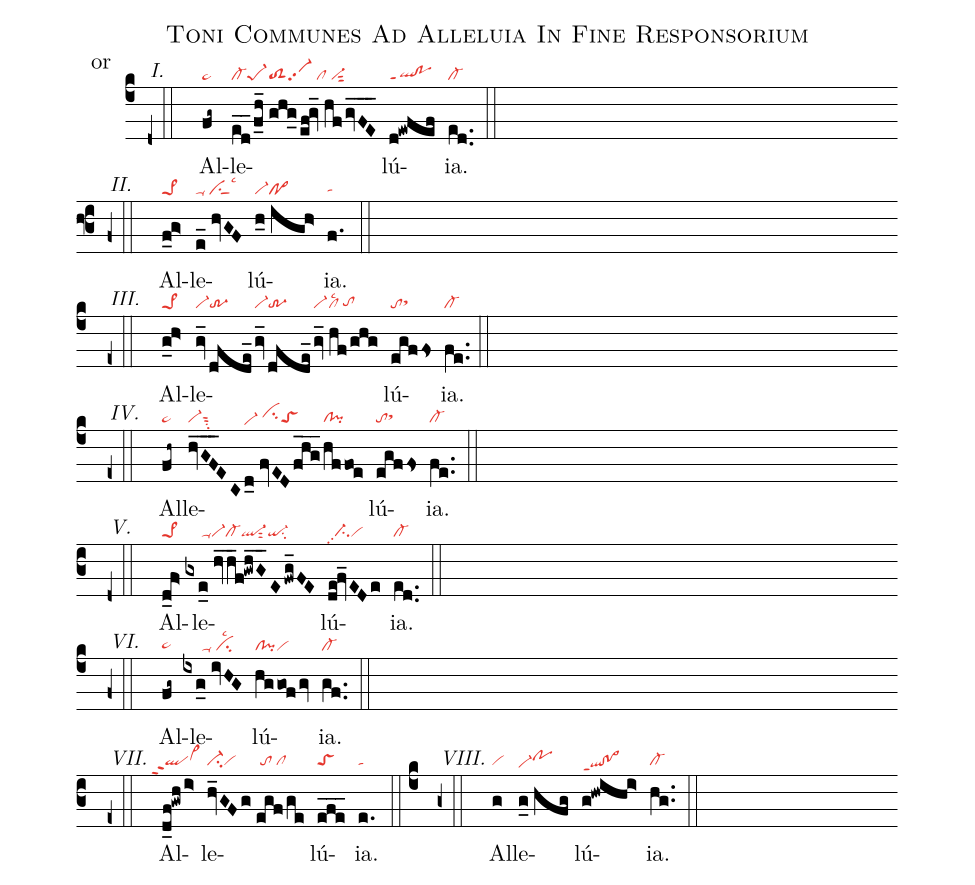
name:Toni Communes Ad Alleluia In Fine Responsorium;
office-part:or;
nabc-lines:1;
%%
(c4) ~([alt:I.]d+::) Al(fg~|pe~he)le(e_d_2/f_h_//ghg_/ef@gv_//hf/gvFE___|cl-hepe-1hetoS2hevi-hepp2/clhe/vi-hesut2)lú(d!ewfef|qlhe!poheppt1){ia}.(ed..|cl-he) (//::f3Z-)
~([alt:II.]f+::) Al(f_g>|pe>1he)le(e_//hvGF|ta-he/vihesu1sut1lsc3)lú(h_0//igh>|vi-hepo>he){ia}.(f.|ta) (//::c4Z-)
~([alt:III.]e+::) Al(g_h>|pe>1he)le(gv_|vi-he|dfde_2|tr-3he|gv_|vi-he|dfde_2|tr-3he|gv_|vi-he|//hf/ghg|clhelsc2/to)lú(egffs|tohesthg){ia}.(fe..|cl-he) (::Z-)
~([alt:IV.]e+::) Al(fh~|pe~he)le(hvGF___EC|vi-hesut2su2|d_0//fvEDfhg___|vi-hd/cihgtoShe|hffoe|clhe!pihe)lú(egffs|tohesthg){ia}.(fe..|cl-he) (//::c3Z-)
~([alt:V.]d+::) Al(d_f>|pe>1he)le(gxe_0//hv_h_f!gwhG__E/fwg_FE|/////vi-heppu1cl-heql-hesut2qi-hesu2)lú(de!fv_EDe|//ci-hepp2vihe){ia}.(ed..|cl-he) (//::c4Z-)
~([alt:VI.]f+::) Al(fg~|pe~)le(ixg_0//ivHG|//////ta-he/cihelsc2)lú(hg/gofgv|clhe!pihevihe){ia}.(gf..|cl-he) (//::c3Z-)
~([alt:VII.]e+::) Al(d_f!gwh/i>|```qlppt2vi>hh)le(hv_GFg|ci-vi|//egf/ge|/to/cl)lú(efe___|toS){ia}.(e.|ta) (//::c4)
~([alt:VIII.]g+::) Al(g|vi)le(g_0//hfg|vi-hepohh)lú(g!hwihi>|qlhe!po>heppt1){ia}.(hg..|cl-) (::)
